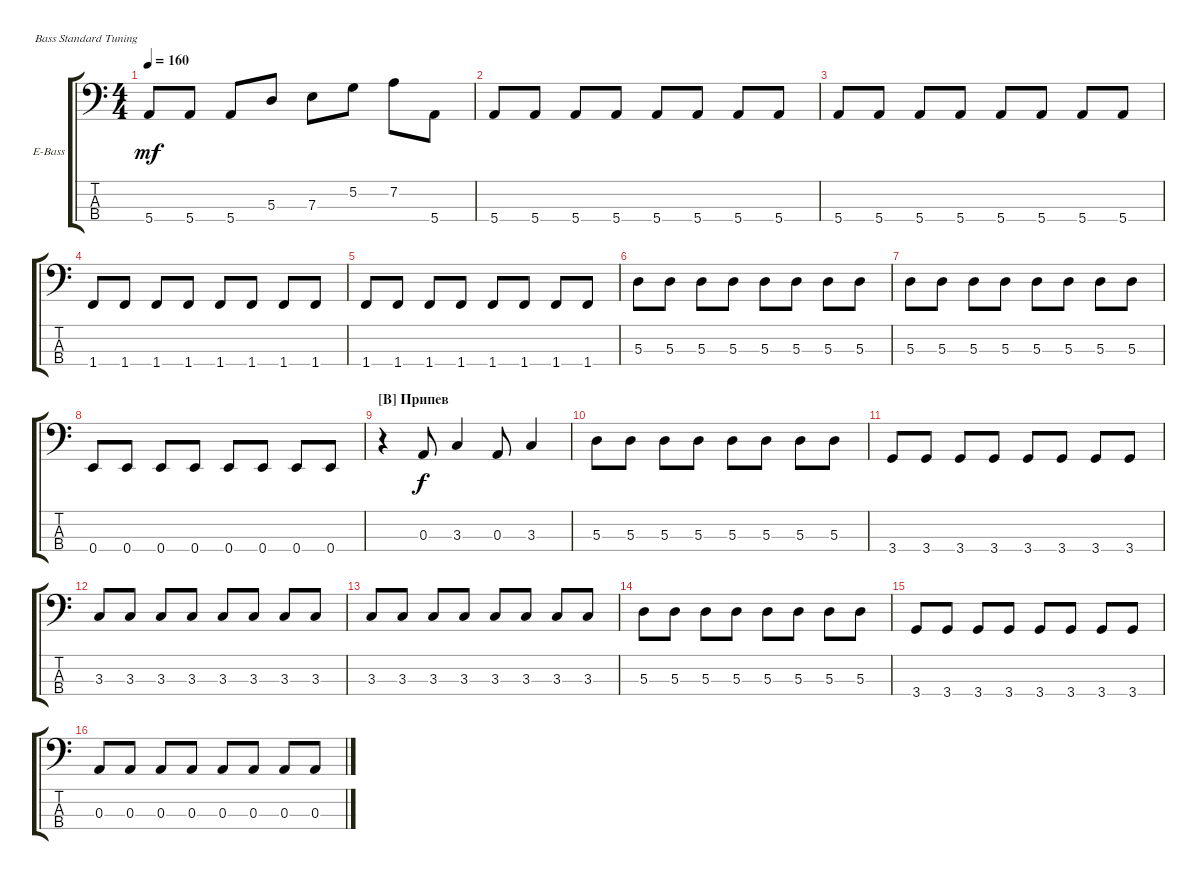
\defaultSystemsLayout 4
\bracketExtendMode groupsimilarinstruments
\firstSystemTrackNameOrientation horizontal
\otherSystemsTrackNameOrientation horizontal
\track ("Electric Bass" "E-Bass") {instrument electricbassfinger}
\staff {score tabs}
\tuning (G2 D2 A1 E1)
\ts (4 4)
\tempo 160
\clef f4
\ks c
5.4.8{dy mf} 5.4.8 5.4.8 5.3.8 7.3.8 5.2.8 7.2.8 5.4.8 |
5.4.8 5.4.8 5.4.8 5.4.8 5.4.8 5.4.8 5.4.8 5.4.8 |
5.4.8 5.4.8 5.4.8 5.4.8 5.4.8 5.4.8 5.4.8 5.4.8 |
1.4.8 1.4.8 1.4.8 1.4.8 1.4.8 1.4.8 1.4.8 1.4.8 |
1.4.8 1.4.8 1.4.8 1.4.8 1.4.8 1.4.8 1.4.8 1.4.8 |
5.3.8 5.3.8 5.3.8 5.3.8 5.3.8 5.3.8 5.3.8 5.3.8 |
5.3.8 5.3.8 5.3.8 5.3.8 5.3.8 5.3.8 5.3.8 5.3.8 |
0.4.8 0.4.8 0.4.8 0.4.8 0.4.8 0.4.8 0.4.8 0.4.8 |
\section ("B" "Припев")
r.4 0.3.8{dy f} 3.3.4 0.3.8 3.3.4 |
5.3.8 5.3.8 5.3.8 5.3.8 5.3.8 5.3.8 5.3.8 5.3.8 |
3.4.8 3.4.8 3.4.8 3.4.8 3.4.8 3.4.8 3.4.8 3.4.8 |
3.3.8 3.3.8 3.3.8 3.3.8 3.3.8 3.3.8 3.3.8 3.3.8 |
3.3.8 3.3.8 3.3.8 3.3.8 3.3.8 3.3.8 3.3.8 3.3.8 |
5.3.8 5.3.8 5.3.8 5.3.8 5.3.8 5.3.8 5.3.8 5.3.8 |
3.4.8 3.4.8 3.4.8 3.4.8 3.4.8 3.4.8 3.4.8 3.4.8 |
0.3.8 0.3.8 0.3.8 0.3.8 0.3.8 0.3.8 0.3.8 0.3.8
